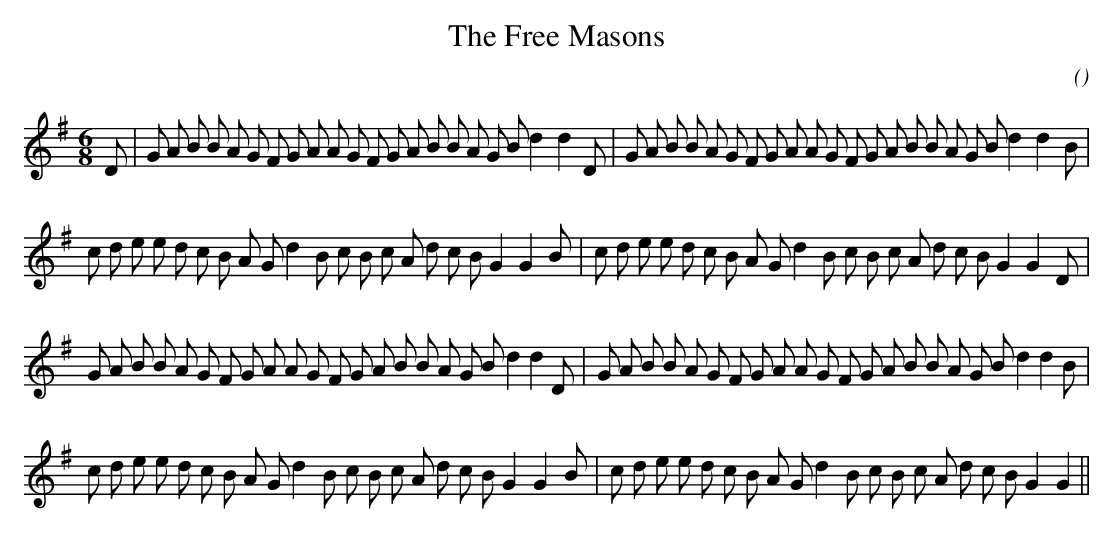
X:1
T: The Free Masons
C:
O:
M:6/8
K:G
K:G
M:6/8
L:1/16
D2 |G2 A2 B2 B2 A2 G2 F2 G2 A2 A2 G2 F2 G2 A2 B2 B2 A2 G2 B2 d4d4 D2 |G2 A2 B2 B2 A2 G2 F2 G2 A2 A2 G2 F2 G2 A2 B2 B2 A2 G2 B2 d4d4 B2 |
c2 d2 e2 e2 d2 c2 B2 A2 G2 d4 B2 c2 B2 c2 A2 d2 c2 B2 G4G4 B2 |c2 d2 e2 e2 d2 c2 B2 A2 G2 d4 B2 c2 B2 c2 A2 d2 c2 B2 G4G4 D2 |
G2 A2 B2 B2 A2 G2 F2 G2 A2 A2 G2 F2 G2 A2 B2 B2 A2 G2 B2 d4d4 D2 |G2 A2 B2 B2 A2 G2 F2 G2 A2 A2 G2 F2 G2 A2 B2 B2 A2 G2 B2 d4d4 B2 |
c2 d2 e2 e2 d2 c2 B2 A2 G2 d4 B2 c2 B2 c2 A2 d2 c2 B2 G4G4 B2 |c2 d2 e2 e2 d2 c2 B2 A2 G2 d4 B2 c2 B2 c2 A2 d2 c2 B2 G4G4 ||
